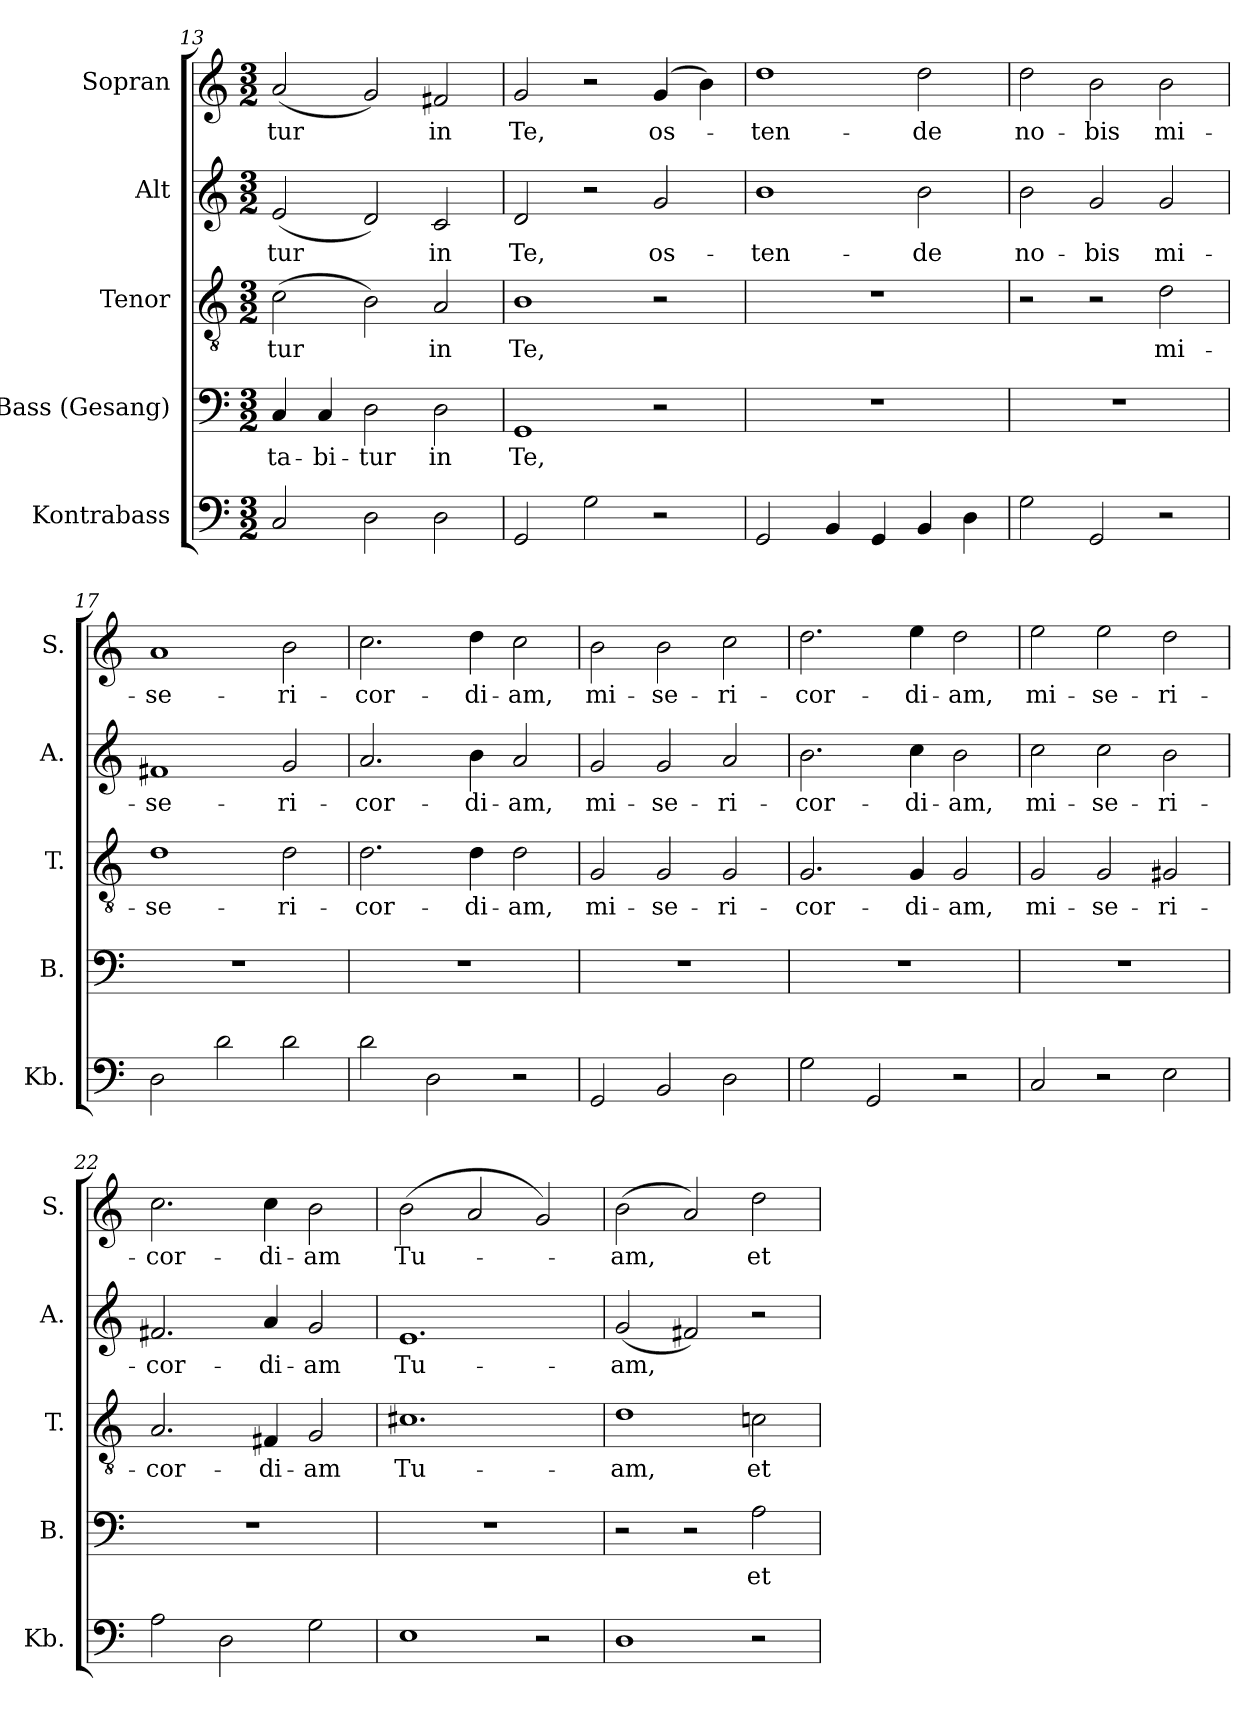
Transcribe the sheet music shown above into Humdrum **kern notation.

**kern	**kern	**text	**kern	**text	**kern	**text	**kern	**text
*part5	*part4	*part4	*part3	*part3	*part2	*part2	*part1	*part1
*staff5	*staff4	*staff4	*staff3	*staff3	*staff2	*staff2	*staff1	*staff1
*I"Kontrabass	*I"Bass (Gesang)	*	*I"Tenor	*	*I"Alt	*	*I"Sopran	*
*I'Kb.	*I'B.	*	*I'T.	*	*I'A.	*	*I'S.	*
!!LO:LB:g=z
*clefF4	*clefF4	*	*clefGv2	*	*clefG2	*	*clefG2	*
*ITrd7c12	*	*	*	*	*	*	*	*
*k[]	*k[]	*	*k[]	*	*k[]	*	*k[]	*
*C:	*C:	*	*C:	*	*C:	*	*C:	*
*M3/2	*M3/2	*	*M3/2	*	*M3/2	*	*M3/2	*
=13	=13	=13	=13	=13	=13	=13	=13	=13
!	!	!LO:LY:b	!	!LO:LY:b	!	!LO:LY:b	!	!LO:LY:b
2CC/	4C/	-ta-	(>2c\	-tur	(<2e/	-tur	(<2a/	-tur
!	!	!LO:LY:b	!	!	!	!	!	!
.	4C/	-bi-	.	.	.	.	.	.
!	!	!LO:LY:b	!	!	!	!	!	!
2DD\	2D\	-tur	2B\)	.	2d/)	.	2g/)	.
!	!	!LO:LY:b	!	!LO:LY:b	!	!LO:LY:b	!	!LO:LY:b
2DD\	2D\	in	2A/	in	2c/	in	2f#X/	in
=14	=14	=14	=14	=14	=14	=14	=14	=14
!	!	!LO:LY:b	!	!LO:LY:b	!	!LO:LY:b	!	!LO:LY:b
2GGG/	1GG	Te,	1B	Te,	2d/	Te,	2g/	Te,
2GG\	.	.	.	.	2r	.	2r	.
!	!	!	!	!	!	!LO:LY:b	!	!LO:LY:b
2r	2r	.	2r	.	2g/	os-	(4g/	os-
.	.	.	.	.	.	.	4b\)	.
=15	=15	=15	=15	=15	=15	=15	=15	=15
!	!	!	!	!	!	!LO:LY:b	!	!LO:LY:b
2GGG/	1.r	.	1.r	.	1b	-ten-	1dd	-ten-
4BBB/	.	.	.	.	.	.	.	.
4GGG/	.	.	.	.	.	.	.	.
!	!	!	!	!	!	!LO:LY:b	!	!LO:LY:b
4BBB/	.	.	.	.	2b\	-de	2dd\	-de
4DD\	.	.	.	.	.	.	.	.
=16	=16	=16	=16	=16	=16	=16	=16	=16
!	!	!	!	!	!	!LO:LY:b	!	!LO:LY:b
2GG\	1.r	.	2r	.	2b\	no-	2dd\	no-
!	!	!	!	!	!	!LO:LY:b	!	!LO:LY:b
2GGG/	.	.	2r	.	2g/	-bis	2b\	-bis
!	!	!	!	!LO:LY:b	!	!LO:LY:b	!	!LO:LY:b
2r	.	.	2d\	mi-	2g/	mi-	2b\	mi-
!!LO:PB:g=z
=17	=17	=17	=17	=17	=17	=17	=17	=17
!	!	!	!	!LO:LY:b	!	!LO:LY:b	!	!LO:LY:b
2DD\	1.r	.	1d	-se-	1f#X	-se-	1a	-se-
2D\	.	.	.	.	.	.	.	.
!	!	!	!	!LO:LY:b	!	!LO:LY:b	!	!LO:LY:b
2D\	.	.	2d\	-ri-	2g/	-ri-	2b\	-ri-
=18	=18	=18	=18	=18	=18	=18	=18	=18
!	!	!	!	!LO:LY:b	!	!LO:LY:b	!	!LO:LY:b
2D\	1.r	.	2.d\	-cor-	2.a/	-cor-	2.cc\	-cor-
2DD\	.	.	.	.	.	.	.	.
!	!	!	!	!LO:LY:b	!	!LO:LY:b	!	!LO:LY:b
.	.	.	4d\	-di-	4b\	-di-	4dd\	-di-
!	!	!	!	!LO:LY:b	!	!LO:LY:b	!	!LO:LY:b
2r	.	.	2d\	-am,	2a/	-am,	2cc\	-am,
=19	=19	=19	=19	=19	=19	=19	=19	=19
!	!	!	!	!LO:LY:b	!	!LO:LY:b	!	!LO:LY:b
2GGG/	1.r	.	2G/	mi-	2g/	mi-	2b\	mi-
!	!	!	!	!LO:LY:b	!	!LO:LY:b	!	!LO:LY:b
2BBB/	.	.	2G/	-se-	2g/	-se-	2b\	-se-
!	!	!	!	!LO:LY:b	!	!LO:LY:b	!	!LO:LY:b
2DD\	.	.	2G/	-ri-	2a/	-ri-	2cc\	-ri-
=20	=20	=20	=20	=20	=20	=20	=20	=20
!	!	!	!	!LO:LY:b	!	!LO:LY:b	!	!LO:LY:b
2GG\	1.r	.	2.G/	-cor-	2.b\	-cor-	2.dd\	-cor-
2GGG/	.	.	.	.	.	.	.	.
!	!	!	!	!LO:LY:b	!	!LO:LY:b	!	!LO:LY:b
.	.	.	4G/	-di-	4cc\	-di-	4ee\	-di-
!	!	!	!	!LO:LY:b	!	!LO:LY:b	!	!LO:LY:b
2r	.	.	2G/	-am,	2b\	-am,	2dd\	-am,
=21	=21	=21	=21	=21	=21	=21	=21	=21
!	!	!	!	!LO:LY:b	!	!LO:LY:b	!	!LO:LY:b
2CC/	1.r	.	2G/	mi-	2cc\	mi-	2ee\	mi-
!	!	!	!	!LO:LY:b	!	!LO:LY:b	!	!LO:LY:b
2r	.	.	2G/	-se-	2cc\	-se-	2ee\	-se-
!	!	!	!	!LO:LY:b	!	!LO:LY:b	!	!LO:LY:b
2EE\	.	.	2G#X/	-ri-	2b\	-ri-	2dd\	-ri-
!!LO:LB:g=z
=22	=22	=22	=22	=22	=22	=22	=22	=22
!	!	!	!	!LO:LY:b	!	!LO:LY:b	!	!LO:LY:b
2AA\	1.r	.	2.A/	-cor-	2.f#X/	-cor-	2.cc\	-cor-
2DD\	.	.	.	.	.	.	.	.
!	!	!	!	!LO:LY:b	!	!LO:LY:b	!	!LO:LY:b
.	.	.	4F#X/	-di-	4a/	-di-	4cc\	-di-
!	!	!	!	!LO:LY:b	!	!LO:LY:b	!	!LO:LY:b
2GG\	.	.	2G/	-am	2g/	-am	2b\	-am
=23	=23	=23	=23	=23	=23	=23	=23	=23
!	!	!	!	!LO:LY:b	!	!LO:LY:b	!	!LO:LY:b
1EE	1.r	.	1.c#X	Tu-	1.e	Tu-	(>2b\	Tu-
.	.	.	.	.	.	.	2a/	.
2r	.	.	.	.	.	.	2g/)	.
=24	=24	=24	=24	=24	=24	=24	=24	=24
!	!	!	!	!LO:LY:b	!	!LO:LY:b	!	!LO:LY:b
1DD	2r	.	1d	-am,	(<2g/	-am,	(>2b\	-am,
.	2r	.	.	.	2f#X/)	.	2a/)	.
!	!	!LO:LY:b	!	!LO:LY:b	!	!	!	!LO:LY:b
2r	2A\	et	2cn\	et	2r	.	2dd\	et
=	=	=	=	=	=	=	=	=
*-	*-	*-	*-	*-	*-	*-	*-	*-
